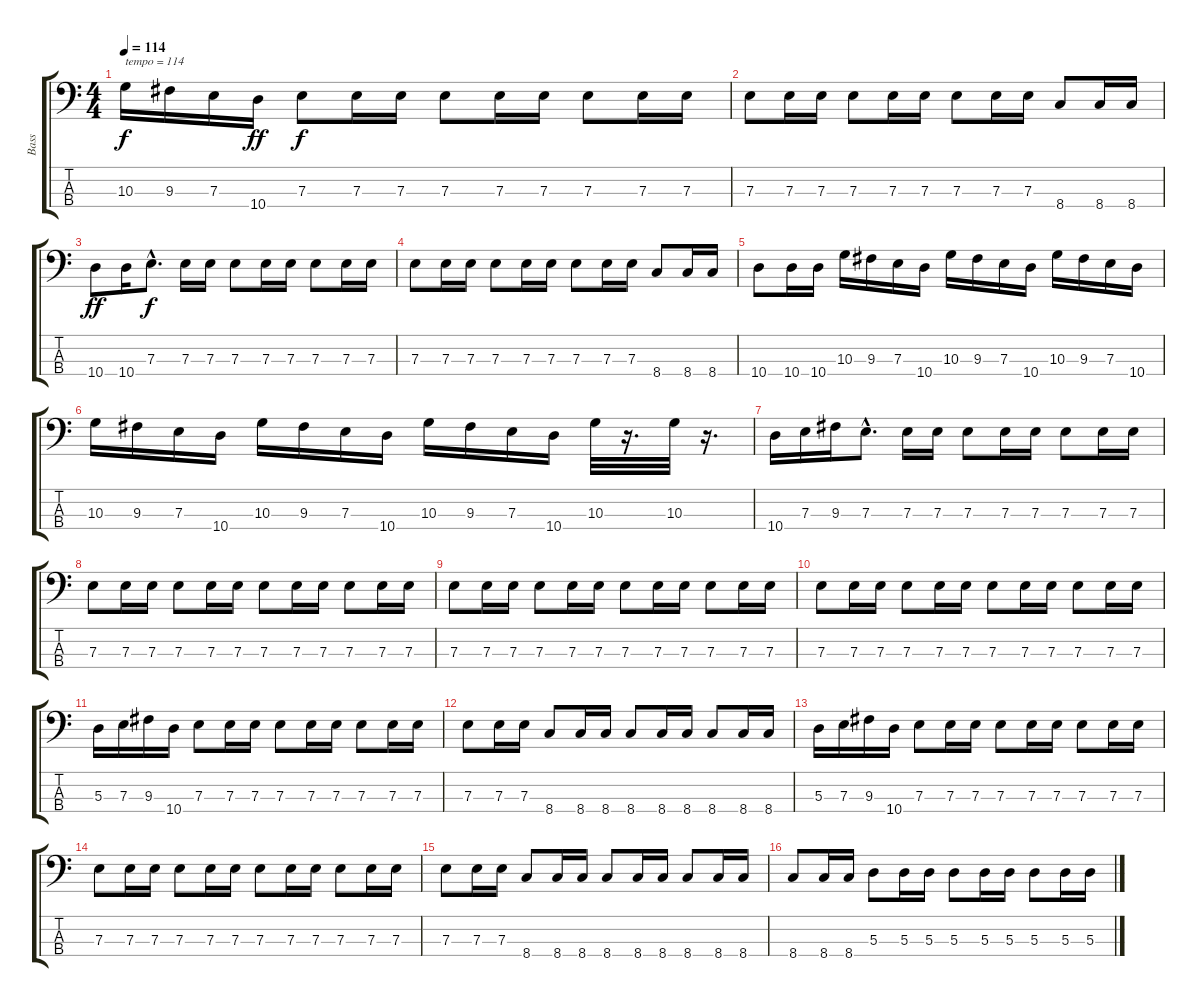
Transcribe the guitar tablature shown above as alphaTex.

\track ("Bass" "Bass") {instrument electricbassfinger}
\staff {score tabs}
\tuning (G2 D2 A1 E1) {hide}
\ts (4 4)
\tempo 114
\clef f4
\ks c
10.3.16{txt "tempo = 114" dy f instrument electricbassfinger} 9.3.16 7.3.16 10.4.16{dy ff} 7.3.8{dy f} 7.3.16 7.3.16 7.3.8 7.3.16 7.3.16 7.3.8 7.3.16 7.3.16 |
7.3.8 7.3.16 7.3.16 7.3.8 7.3.16 7.3.16 7.3.8 7.3.16 7.3.16 8.4.8 8.4.16 8.4.16 |
10.4.8{dy ff} 10.4.16 7.3{hac}.8{d dy f} 7.3.16 7.3.16 7.3.8 7.3.16 7.3.16 7.3.8 7.3.16 7.3.16 |
7.3.8 7.3.16 7.3.16 7.3.8 7.3.16 7.3.16 7.3.8 7.3.16 7.3.16 8.4.8 8.4.16 8.4.16 |
10.4.8 10.4.16 10.4.16 10.3.16 9.3.16 7.3.16 10.4.16 10.3.16 9.3.16 7.3.16 10.4.16 10.3.16 9.3.16 7.3.16 10.4.16 |
10.3.16 9.3.16 7.3.16 10.4.16 10.3.16 9.3.16 7.3.16 10.4.16 10.3.16 9.3.16 7.3.16 10.4.16 10.3.32 r.16{d} 10.3.32 r.16{d} |
10.4.16 7.3.16 9.3.16 7.3{hac}.8{d} 7.3.16 7.3.16 7.3.8 7.3.16 7.3.16 7.3.8 7.3.16 7.3.16 |
7.3.8 7.3.16 7.3.16 7.3.8 7.3.16 7.3.16 7.3.8 7.3.16 7.3.16 7.3.8 7.3.16 7.3.16 |
7.3.8 7.3.16 7.3.16 7.3.8 7.3.16 7.3.16 7.3.8 7.3.16 7.3.16 7.3.8 7.3.16 7.3.16 |
7.3.8 7.3.16 7.3.16 7.3.8 7.3.16 7.3.16 7.3.8 7.3.16 7.3.16 7.3.8 7.3.16 7.3.16 |
5.3.16 7.3.16 9.3.16 10.4.16 7.3.8 7.3.16 7.3.16 7.3.8 7.3.16 7.3.16 7.3.8 7.3.16 7.3.16 |
7.3.8 7.3.16 7.3.16 8.4.8 8.4.16 8.4.16 8.4.8 8.4.16 8.4.16 8.4.8 8.4.16 8.4.16 |
5.3.16 7.3.16 9.3.16 10.4.16 7.3.8 7.3.16 7.3.16 7.3.8 7.3.16 7.3.16 7.3.8 7.3.16 7.3.16 |
7.3.8 7.3.16 7.3.16 7.3.8 7.3.16 7.3.16 7.3.8 7.3.16 7.3.16 7.3.8 7.3.16 7.3.16 |
7.3.8 7.3.16 7.3.16 8.4.8 8.4.16 8.4.16 8.4.8 8.4.16 8.4.16 8.4.8 8.4.16 8.4.16 |
8.4.8 8.4.16 8.4.16 5.3.8 5.3.16 5.3.16 5.3.8 5.3.16 5.3.16 5.3.8 5.3.16 5.3.16
